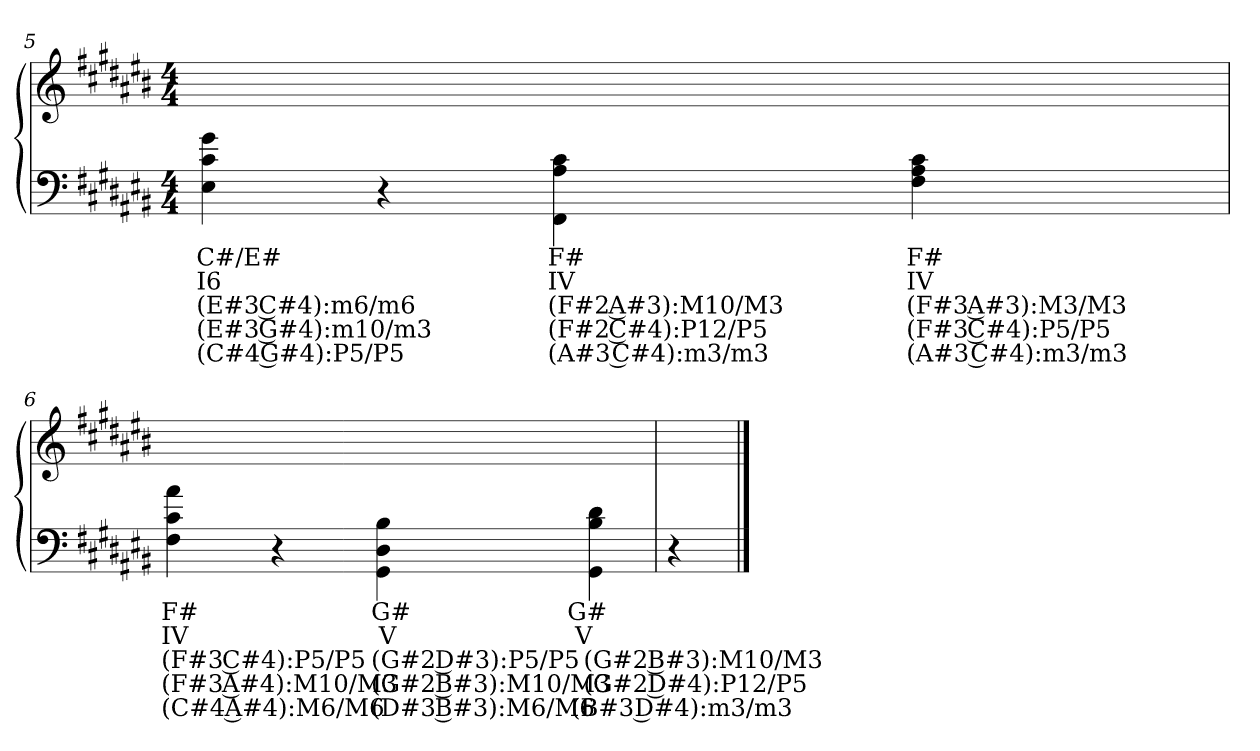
**kern	**text	**text	**text	**text	**text	**kern
*part2	*part2	*part2	*part2	*part2	*part2	*part1
*staff2	*staff2	*staff2	*staff2	*staff2	*staff2	*staff1
*clefF4	*	*	*	*	*	*clefG2
*k[f#c#g#d#a#e#b#]	*	*	*	*	*	*k[f#c#g#d#a#e#b#]
*C#:	*	*	*	*	*	*C#:
*M4/4	*	*	*	*	*	*M4/4
=5	=5	=5	=5	=5	=5	=5
4E# 4c# 4g#	C#/E#	I6	(E#3 C#4):m6/m6	(E#3 G#4):m10/m3	(C#4 G#4):P5/P5	1ryy
4r	.	.	.	.	.	.
4FF# 4A# 4c#	F#	IV	(F#2 A#3):M10/M3	(F#2 C#4):P12/P5	(A#3 C#4):m3/m3	.
4F# 4A# 4c#	F#	IV	(F#3 A#3):M3/M3	(F#3 C#4):P5/P5	(A#3 C#4):m3/m3	.
=6	=6	=6	=6	=6	=6	=6
4F# 4c# 4a#	F#	IV	(F#3 C#4):P5/P5	(F#3 A#4):M10/M3	(C#4 A#4):M6/M6	1ryy
4r	.	.	.	.	.	.
4GG# 4D# 4B#	G#	V	(G#2 D#3):P5/P5	(G#2 B#3):M10/M3	(D#3 B#3):M6/M6	.
4GG# 4B# 4d#	G#	V	(G#2 B#3):M10/M3	(G#2 D#4):P12/P5	(B#3 D#4):m3/m3	.
=7	=7	=7	=7	=7	=7	=7
4r	.	.	.	.	.	4ryy
==	==	==	==	==	==	==
*-	*-	*-	*-	*-	*-	*-
